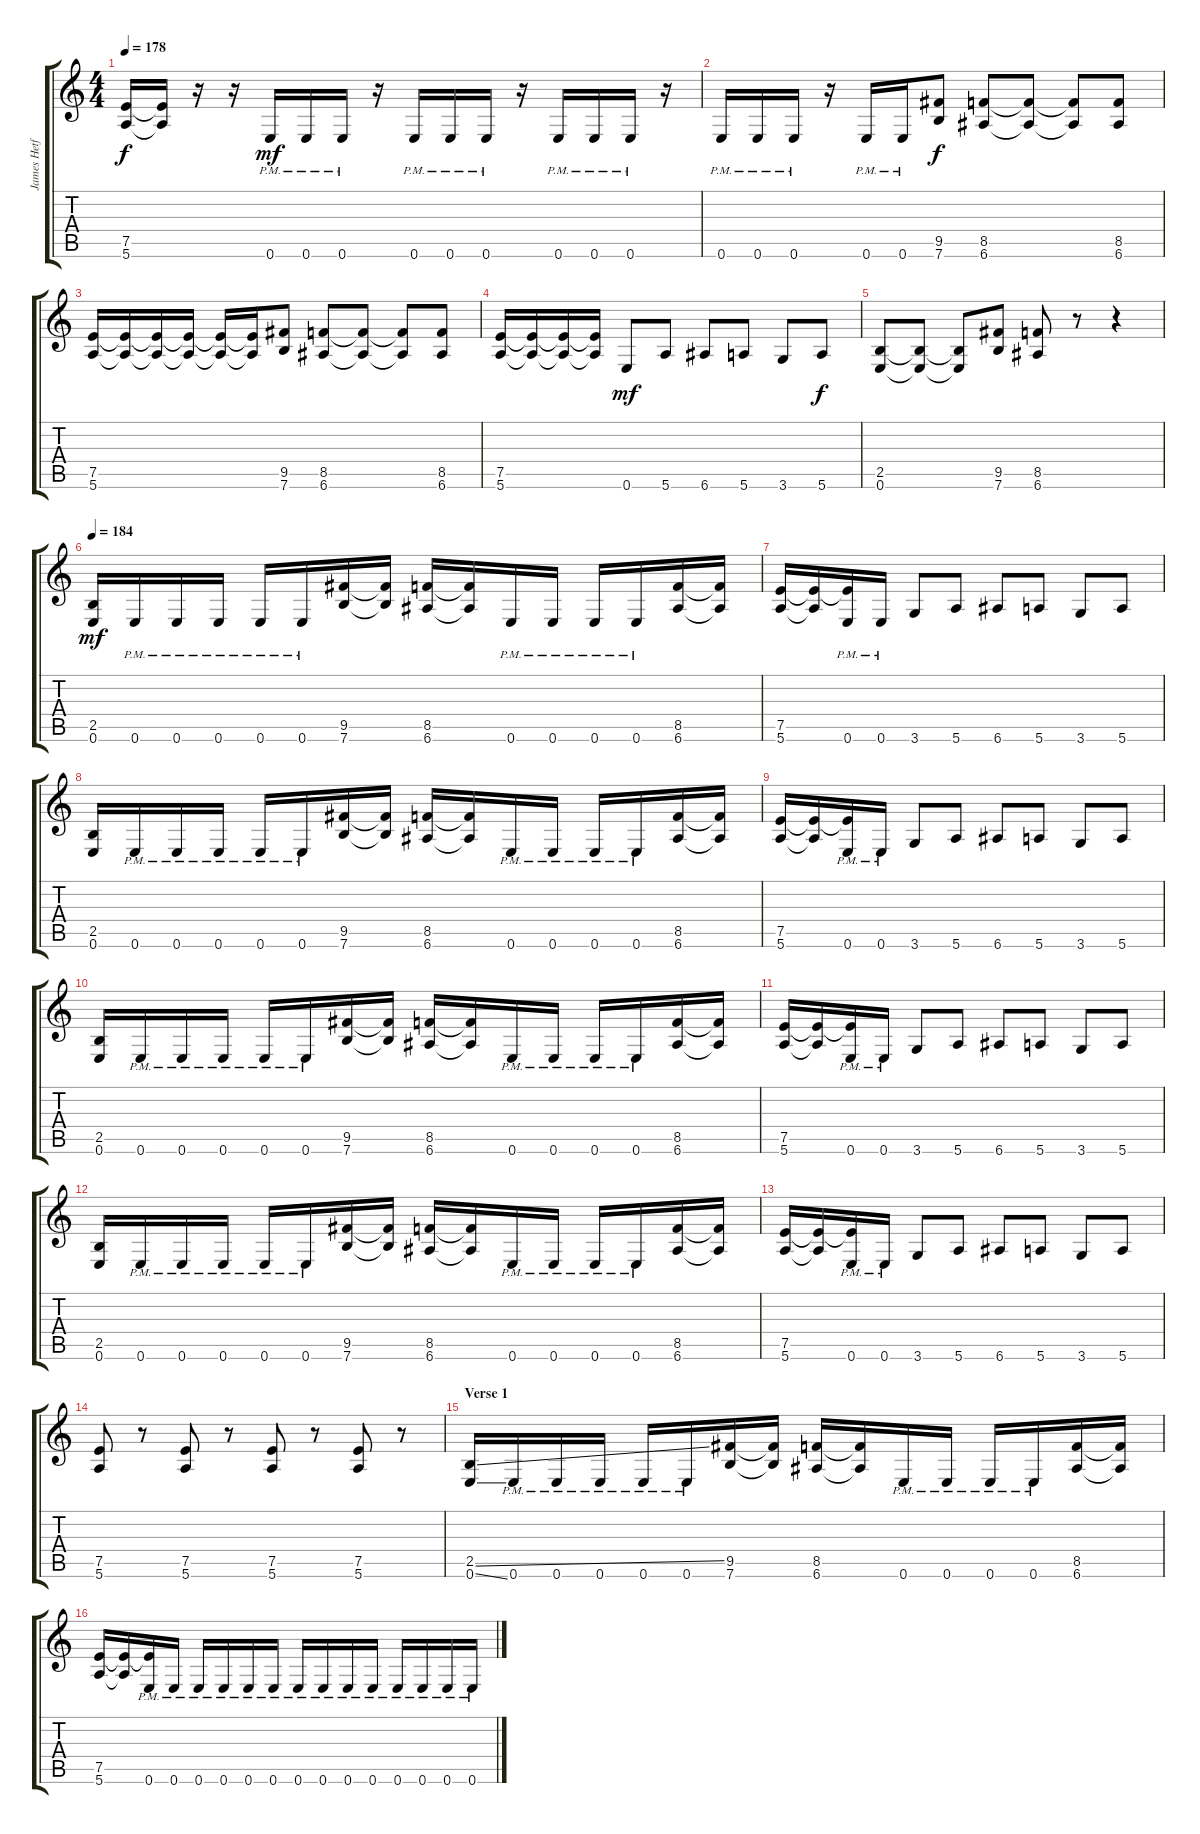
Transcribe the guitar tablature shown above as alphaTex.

\track ("James Hetfield" "James Hetf") {instrument distortionguitar}
\staff {score tabs}
\tuning (E4 B3 G3 D3 A2 E2) {hide}
\ts (4 4)
\tempo 178
\clef g2
\ks c
(7.5 5.6).16{dy f} (7.5{t} 5.6{t}).16 r.16 r.16 0.6{pm}.16{dy mf} 0.6{pm}.16 0.6{pm}.16 r.16 0.6{pm}.16 0.6{pm}.16 0.6{pm}.16 r.16 0.6{pm}.16 0.6{pm}.16 0.6{pm}.16 r.16 |
0.6{pm}.16 0.6{pm}.16 0.6{pm}.16 r.16 0.6{pm}.16 0.6{pm}.16 (9.5 7.6).8{dy f} (8.5 6.6).8 (8.5{t} 6.6{t}).8 (8.5{t} 6.6{t}).8 (8.5 6.6).8 |
(7.5 5.6).16 (7.5{t} 5.6{t}).16 (7.5{t} 5.6{t}).16 (7.5{t} 5.6{t}).16 (7.5{t} 5.6{t}).16 (7.5{t} 5.6{t}).16 (9.5 7.6).8 (8.5 6.6).8 (8.5{t} 6.6{t}).8 (8.5{t} 6.6{t}).8 (8.5 6.6).8 |
(7.5 5.6).16 (7.5{t} 5.6{t}).16 (7.5{t} 5.6{t}).16 (7.5{t} 5.6{t}).16 0.6.8{dy mf} 5.6.8 6.6.8 5.6.8 3.6.8 5.6.8{dy f} |
(2.5 0.6).8 (2.5{t} 0.6{t}).8 (2.5{t} 0.6{t}).8 (9.5 7.6).8 (8.5 6.6).8 r.8 r.4 |
\tempo 184
(2.5 0.6).16{dy mf} 0.6{pm}.16 0.6{pm}.16 0.6{pm}.16 0.6{pm}.16 0.6{pm}.16 (9.5 7.6).16 (9.5{t} 7.6{t}).16 (8.5 6.6).16 (8.5{t} 6.6{t}).16 0.6{pm}.16 0.6{pm}.16 0.6{pm}.16 0.6{pm}.16 (8.5 6.6).16 (8.5{t} 6.6{t}).16 |
(7.5 5.6).16 (7.5{t} 5.6{t}).16 (7.5{t} 0.6{pm}).16 0.6{pm}.16 3.6.8 5.6.8 6.6.8 5.6.8 3.6.8 5.6.8 |
(2.5 0.6).16 0.6{pm}.16 0.6{pm}.16 0.6{pm}.16 0.6{pm}.16 0.6{pm}.16 (9.5 7.6).16 (9.5{t} 7.6{t}).16 (8.5 6.6).16 (8.5{t} 6.6{t}).16 0.6{pm}.16 0.6{pm}.16 0.6{pm}.16 0.6{pm}.16 (8.5 6.6).16 (8.5{t} 6.6{t}).16 |
(7.5 5.6).16 (7.5{t} 5.6{t}).16 (7.5{t} 0.6{pm}).16 0.6{pm}.16 3.6.8 5.6.8 6.6.8 5.6.8 3.6.8 5.6.8 |
(2.5 0.6).16 0.6{pm}.16 0.6{pm}.16 0.6{pm}.16 0.6{pm}.16 0.6{pm}.16 (9.5 7.6).16 (9.5{t} 7.6{t}).16 (8.5 6.6).16 (8.5{t} 6.6{t}).16 0.6{pm}.16 0.6{pm}.16 0.6{pm}.16 0.6{pm}.16 (8.5 6.6).16 (8.5{t} 6.6{t}).16 |
(7.5 5.6).16 (7.5{t} 5.6{t}).16 (7.5{t} 0.6{pm}).16 0.6{pm}.16 3.6.8 5.6.8 6.6.8 5.6.8 3.6.8 5.6.8 |
(2.5 0.6).16 0.6{pm}.16 0.6{pm}.16 0.6{pm}.16 0.6{pm}.16 0.6{pm}.16 (9.5 7.6).16 (9.5{t} 7.6{t}).16 (8.5 6.6).16 (8.5{t} 6.6{t}).16 0.6{pm}.16 0.6{pm}.16 0.6{pm}.16 0.6{pm}.16 (8.5 6.6).16 (8.5{t} 6.6{t}).16 |
(7.5 5.6).16 (7.5{t} 5.6{t}).16 (7.5{t} 0.6{pm}).16 0.6{pm}.16 3.6.8 5.6.8 6.6.8 5.6.8 3.6.8 5.6.8 |
(7.5 5.6).8 r.8 (7.5 5.6).8 r.8 (7.5 5.6).8 r.8 (7.5 5.6).8 r.8 |
\section ("" "Verse 1")
(2.5{ss} 0.6{ss}).16 0.6{pm}.16 0.6{pm}.16 0.6{pm}.16 0.6{pm}.16 0.6{pm}.16 (9.5 7.6).16 (9.5{t} 7.6{t}).16 (8.5 6.6).16 (8.5{t} 6.6{t}).16 0.6{pm}.16 0.6{pm}.16 0.6{pm}.16 0.6{pm}.16 (8.5 6.6).16 (8.5{t} 6.6{t}).16 |
(7.5 5.6).16 (7.5{t} 5.6{t}).16 (7.5{t} 0.6{pm}).16 0.6{pm}.16 0.6{pm}.16 0.6{pm}.16 0.6{pm}.16 0.6{pm}.16 0.6{pm}.16 0.6{pm}.16 0.6{pm}.16 0.6{pm}.16 0.6{pm}.16 0.6{pm}.16 0.6{pm}.16 0.6{pm}.16
